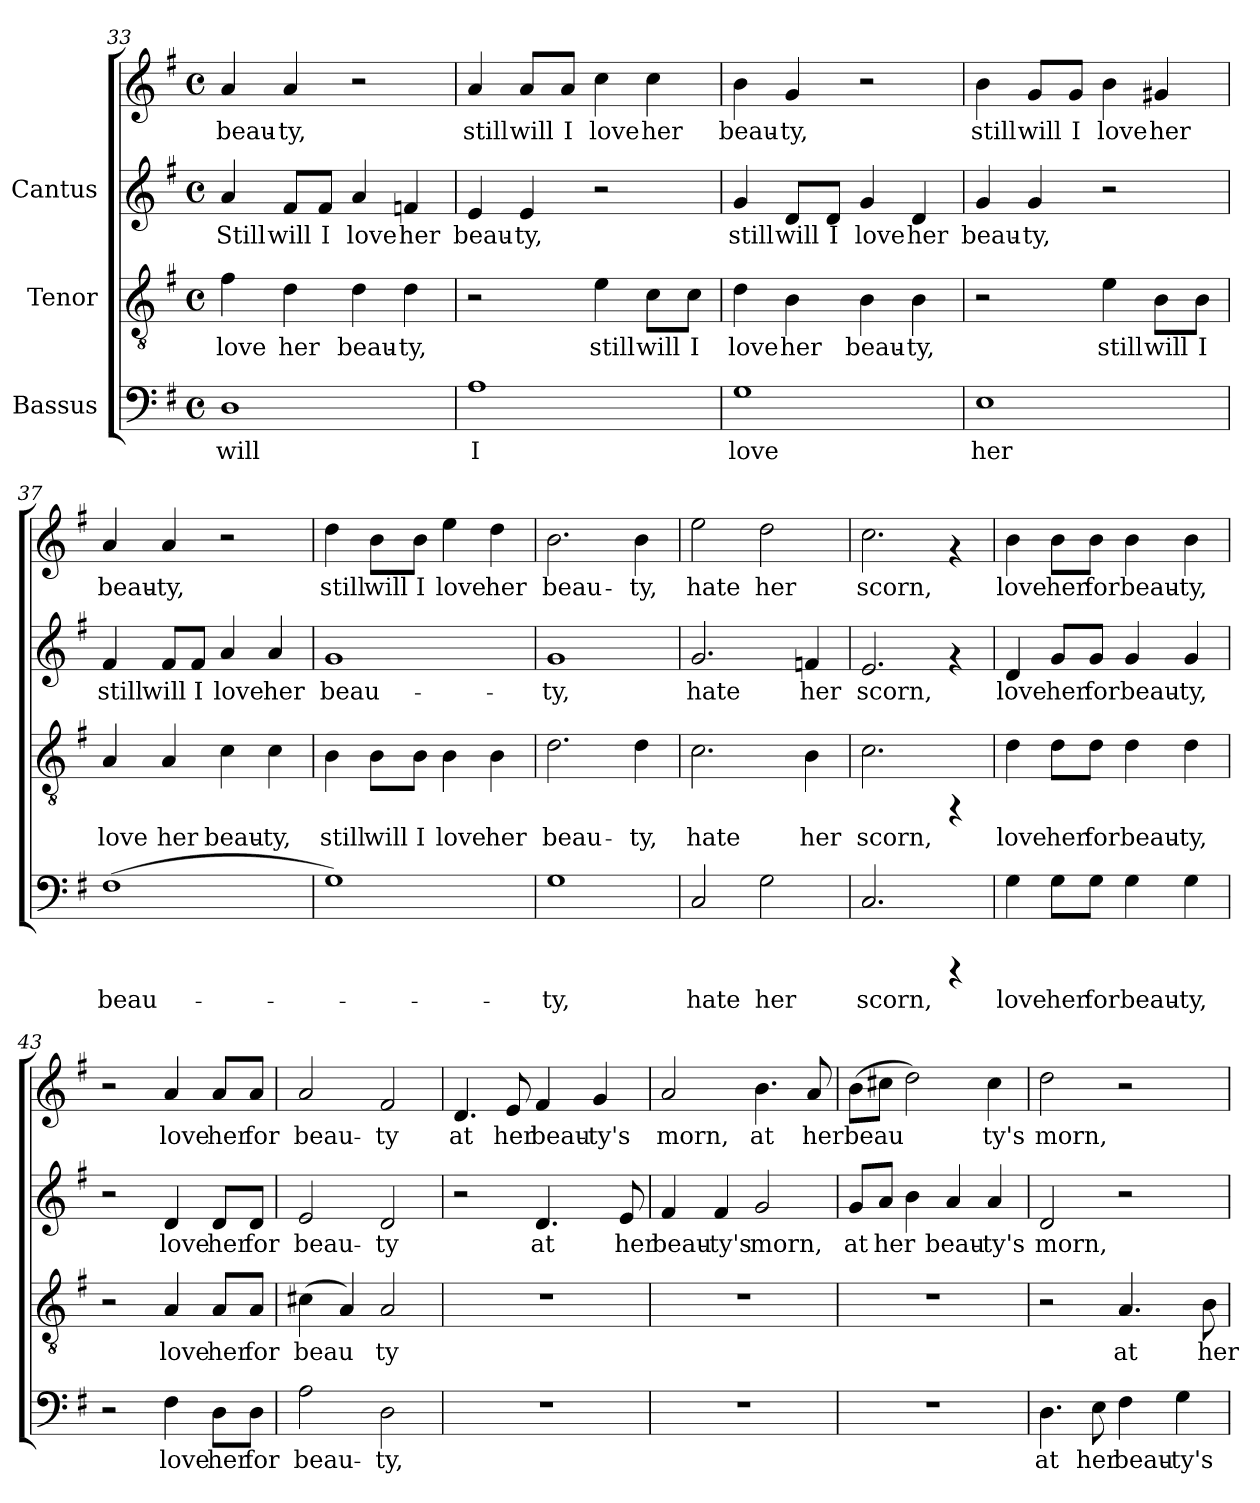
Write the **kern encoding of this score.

**kern	**text	**kern	**text	**kern	**text	**kern	**text
*part3	*part3	*part2	*part2	*part1	*part1	*part1	*part1
*staff4	*staff4	*staff3	*staff3	*staff2	*staff2	*staff1	*staff1
*I"Bassus	*	*I"Tenor	*	*I"Cantus	*	*	*
*clefF4	*	*clefGv2	*	*clefG2	*	*clefG2	*
*k[f#]	*	*k[f#]	*	*k[f#]	*	*k[f#]	*
*G:	*	*G:	*	*G:	*	*G:	*
*M4/4	*	*M4/4	*	*M4/4	*	*M4/4	*
*met(c)	*	*met(c)	*	*met(c)	*	*met(c)	*
=33	=33	=33	=33	=33	=33	=33	=33
!	!LO:LY:b:cj	!	!LO:LY:b:cj	!	!LO:LY:b:cj	!	!LO:LY:b:cj
1D	will	4f#\	love	4a/	Still	4a/	beau-
!	!	!	!LO:LY:b:cj	!	!LO:LY:b:cj	!	!LO:LY:b:cj
.	.	4d\	her	8f#/L	will	4a/	-ty,
!	!	!	!	!	!LO:LY:b:cj	!	!
.	.	.	.	8f#/J	I	.	.
!	!	!	!LO:LY:b:cj	!	!LO:LY:b:cj	!	!
.	.	4d\	beau-	4a/	love	2r	.
!	!	!	!LO:LY:b:cj	!	!LO:LY:b:cj	!	!
.	.	4d\	-ty,	4fn/	her	.	.
=34	=34	=34	=34	=34	=34	=34	=34
!	!LO:LY:b:cj	!	!	!	!LO:LY:b:cj	!	!LO:LY:b:cj
1A	I	2r	.	4e/	beau-	4a/	still
!	!	!	!	!	!LO:LY:b:cj	!	!LO:LY:b:cj
.	.	.	.	4e/	-ty,	8a/L	will
!	!	!	!	!	!	!	!LO:LY:b:cj
.	.	.	.	.	.	8a/J	I
!	!	!	!LO:LY:b:cj	!	!	!	!LO:LY:b:cj
.	.	4e\	still	2r	.	4cc\	love
!	!	!	!LO:LY:b:cj	!	!	!	!LO:LY:b:cj
.	.	8c\L	will	.	.	4cc\	her
!	!	!	!LO:LY:b:cj	!	!	!	!
.	.	8c\J	I	.	.	.	.
=35	=35	=35	=35	=35	=35	=35	=35
!	!LO:LY:b:cj	!	!LO:LY:b:cj	!	!LO:LY:b:cj	!	!LO:LY:b:cj
1G	love	4d\	love	4g/	still	4b\	beau-
!	!	!	!LO:LY:b:cj	!	!LO:LY:b:cj	!	!LO:LY:b:cj
.	.	4B\	her	8d/L	will	4g/	-ty,
!	!	!	!	!	!LO:LY:b:cj	!	!
.	.	.	.	8d/J	I	.	.
!	!	!	!LO:LY:b:cj	!	!LO:LY:b:cj	!	!
.	.	4B\	beau-	4g/	love	2r	.
!	!	!	!LO:LY:b:cj	!	!LO:LY:b:cj	!	!
.	.	4B\	-ty,	4d/	her	.	.
!!LO:LB:g=z
=36	=36	=36	=36	=36	=36	=36	=36
!	!LO:LY:b:cj	!	!	!	!LO:LY:b:cj	!	!LO:LY:b:cj
1E	her	2r	.	4g/	beau-	4b\	still
!	!	!	!	!	!LO:LY:b:cj	!	!LO:LY:b:cj
.	.	.	.	4g/	-ty,	8g/L	will
!	!	!	!	!	!	!	!LO:LY:b:cj
.	.	.	.	.	.	8g/J	I
!	!	!	!LO:LY:b:cj	!	!	!	!LO:LY:b:cj
.	.	4e\	still	2r	.	4b\	love
!	!	!	!LO:LY:b:cj	!	!	!	!LO:LY:b:cj
.	.	8B\L	will	.	.	4g#X/	her
!	!	!	!LO:LY:b:cj	!	!	!	!
.	.	8B\J	I	.	.	.	.
=37	=37	=37	=37	=37	=37	=37	=37
!	!LO:LY:b:cj	!	!LO:LY:b:cj	!	!LO:LY:b:cj	!	!LO:LY:b:cj
(<1F#	beau-	4A/	love	4f#/	still	4a/	beau-
!	!	!	!LO:LY:b:cj	!	!LO:LY:b:cj	!	!LO:LY:b:cj
.	.	4A/	her	8f#/L	will	4a/	-ty,
!	!	!	!	!	!LO:LY:b:cj	!	!
.	.	.	.	8f#/J	I	.	.
!	!	!	!LO:LY:b:cj	!	!LO:LY:b:cj	!	!
.	.	4c\	beau-	4a/	love	2r	.
!	!	!	!LO:LY:b:cj	!	!LO:LY:b:cj	!	!
.	.	4c\	-ty,	4a/	her	.	.
=38	=38	=38	=38	=38	=38	=38	=38
!	!	!	!LO:LY:b:cj	!	!LO:LY:b:cj	!	!LO:LY:b:cj
1G)	.	4B\	still	1g	beau-	4dd\	still
!	!	!	!LO:LY:b:cj	!	!	!	!LO:LY:b:cj
.	.	8B\L	will	.	.	8b\L	will
!	!	!	!LO:LY:b:cj	!	!	!	!LO:LY:b:cj
.	.	8B\J	I	.	.	8b\J	I
!	!	!	!LO:LY:b:cj	!	!	!	!LO:LY:b:cj
.	.	4B\	love	.	.	4ee\	love
!	!	!	!LO:LY:b:cj	!	!	!	!LO:LY:b:cj
.	.	4B\	her	.	.	4dd\	her
=39	=39	=39	=39	=39	=39	=39	=39
!	!LO:LY:b:cj	!	!LO:LY:b:cj	!	!LO:LY:b:cj	!	!LO:LY:b:cj
1G	-ty,	2.d\	beau-	1g	ty,	2.b\	-beau-
!	!	!	!LO:LY:b:cj	!	!	!	!LO:LY:b:cj
.	.	4d\	-ty,	.	.	4b\	-ty,
=40	=40	=40	=40	=40	=40	=40	=40
!	!LO:LY:b:cj	!	!LO:LY:b:cj	!	!LO:LY:b:cj	!	!LO:LY:b:cj
2C/	hate	2.c\	hate	2.g/	hate	2ee\	hate
!	!LO:LY:b:cj	!	!	!	!	!	!LO:LY:b:cj
2G\	her	.	.	.	.	2dd\	her
!	!	!	!LO:LY:b:cj	!	!LO:LY:b:cj	!	!
.	.	4B\	her	4fn/	her	.	.
!!LO:LB:g=z
=41	=41	=41	=41	=41	=41	=41	=41
!	!LO:LY:b:cj	!	!LO:LY:b:cj	!	!LO:LY:b:cj	!	!LO:LY:b:cj
2.C/	scorn,	2.c\	scorn,	2.e/	scorn,	2.cc\	scorn,
4rCCC	.	4rFF	.	4rf	.	4rf	.
=42	=42	=42	=42	=42	=42	=42	=42
!	!LO:LY:b:cj	!	!LO:LY:b:cj	!	!LO:LY:b:cj	!	!LO:LY:b:cj
4G\	love	4d\	love	4d/	love	4b\	love
!	!LO:LY:b:cj	!	!LO:LY:b:cj	!	!LO:LY:b:cj	!	!LO:LY:b:cj
8G\L	her	8d\L	her	8g/L	her	8b\L	her
!	!LO:LY:b:cj	!	!LO:LY:b:cj	!	!LO:LY:b:cj	!	!LO:LY:b:cj
8G\J	for	8d\J	for	8g/J	for	8b\J	for
!	!LO:LY:b:cj	!	!LO:LY:b:cj	!	!LO:LY:b:cj	!	!LO:LY:b:cj
4G\	beau-	4d\	beau-	4g/	beau-	4b\	beau-
!	!LO:LY:b:cj	!	!LO:LY:b:cj	!	!LO:LY:b:cj	!	!LO:LY:b:cj
4G\	-ty,	4d\	-ty,	4g/	-ty,	4b\	-ty,
=43	=43	=43	=43	=43	=43	=43	=43
2r	.	2r	.	2r	.	2r	.
!	!LO:LY:b:cj	!	!LO:LY:b:cj	!	!LO:LY:b:cj	!	!LO:LY:b:cj
4F#\	love	4A/	love	4d/	love	4a/	love
!	!LO:LY:b:cj	!	!LO:LY:b:cj	!	!LO:LY:b:cj	!	!LO:LY:b:cj
8D\L	her	8A/L	her	8d/L	her	8a/L	her
!	!LO:LY:b:cj	!	!LO:LY:b:cj	!	!LO:LY:b:cj	!	!LO:LY:b:cj
8D\J	for	8A/J	for	8d/J	for	8a/J	for
=44	=44	=44	=44	=44	=44	=44	=44
!	!LO:LY:b:cj	!	!LO:LY:b:cj	!	!LO:LY:b:cj	!	!LO:LY:b:cj
2A\	beau-	(>4c#X\	beau-	2e/	beau-	2a/	beau-
!	!	!	!LO:LY:b:cj	!	!	!	!
.	.	4A/)	-	.	.	.	.
!	!LO:LY:b:cj	!	!LO:LY:b:cj	!	!LO:LY:b:cj	!	!LO:LY:b:cj
2D\	-ty,	2A/	ty	2d/	-ty	2f#/	-ty
=45	=45	=45	=45	=45	=45	=45	=45
!	!	!	!	!	!	!	!LO:LY:b:cj
1r	.	1r	.	2r	.	4.d/	at
!	!	!	!	!	!	!	!LO:LY:b:cj
.	.	.	.	.	.	8e/	her
!	!	!	!	!	!LO:LY:b:cj	!	!LO:LY:b:cj
.	.	.	.	4.d/	at	4f#/	beau-
!	!	!	!	!	!	!	!LO:LY:b:cj
.	.	.	.	.	.	4g/	-ty's
!	!	!	!	!	!LO:LY:b:cj	!	!
.	.	.	.	8e/	her	.	.
!!LO:PB:g=z
=46	=46	=46	=46	=46	=46	=46	=46
!	!	!	!	!	!LO:LY:b:cj	!	!LO:LY:b:cj
1r	.	1r	.	4f#/	beau-	2a/	morn,
!	!	!	!	!	!LO:LY:b:cj	!	!
.	.	.	.	4f#/	-ty's	.	.
!	!	!	!	!	!LO:LY:b:cj	!	!LO:LY:b:cj
.	.	.	.	2g/	morn,	4.b\	at
!	!	!	!	!	!	!	!LO:LY:b:cj
.	.	.	.	.	.	8a/	her
=47	=47	=47	=47	=47	=47	=47	=47
!	!	!	!	!	!LO:LY:b:cj	!	!LO:LY:b:cj
1r	.	1r	.	8g/L	at	(>8b\L	beau-
!	!	!	!	!	!LO:LY:b:cj	!	!LO:LY:b:cj
.	.	.	.	8a/J	her	8cc#X\J	-
!	!	!	!	!	!LO:LY:b:cj	!	!LO:LY:b:cj
.	.	.	.	4b\	.	2dd\)	.
!	!	!	!	!	!LO:LY:b:cj	!	!
.	.	.	.	4a/	beau-	.	.
!	!	!	!	!	!LO:LY:b:cj	!	!LO:LY:b:cj
.	.	.	.	4a/	-ty's	4cc#\	ty's
=48	=48	=48	=48	=48	=48	=48	=48
!	!LO:LY:b:cj	!	!	!	!LO:LY:b:cj	!	!LO:LY:b:cj
4.D\	at	2r	.	2d/	morn,	2dd\	morn,
!	!LO:LY:b:cj	!	!	!	!	!	!
8E\	her	.	.	.	.	.	.
!	!LO:LY:b:cj	!	!LO:LY:b:cj	!	!	!	!
4F#\	beau-	4.A/	at	2r	.	2r	.
!	!LO:LY:b:cj	!	!	!	!	!	!
4G\	-ty's	.	.	.	.	.	.
!	!	!	!LO:LY:b:cj	!	!	!	!
.	.	8B\	her	.	.	.	.
=	=	=	=	=	=	=	=
*-	*-	*-	*-	*-	*-	*-	*-
